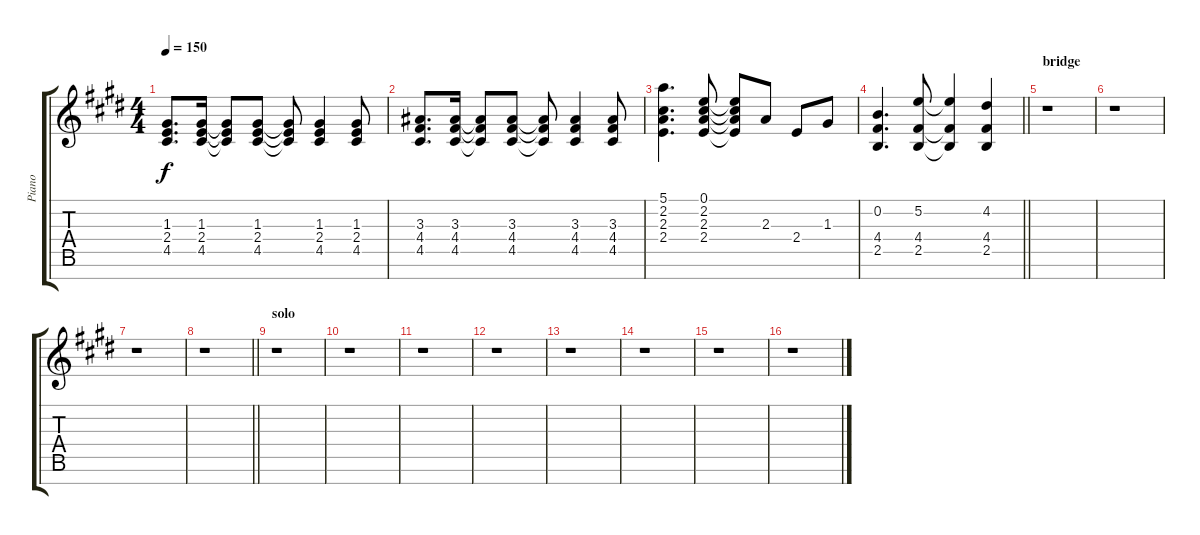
\track ("Piano" "Piano") {instrument acousticgrandpiano}
\staff {score tabs}
\tuning (E5 B4 G4 D4 A3 E3 B2) {hide}
\ts (4 4)
\tempo 150
\clef g2
\ks e
(1.3 2.4 4.5).8{d dy f} (1.3 2.4 4.5).16 (1.3{t} 2.4{t} 4.5{t}).8 (1.3 2.4 4.5).8 (1.3{t} 2.4{t} 4.5{t}).8 (1.3 2.4 4.5).4 (1.3 2.4 4.5).8 |
(3.3 4.4 4.5).8{d} (3.3 4.4 4.5).16 (3.3{t} 4.4{t} 4.5{t}).8 (3.3 4.4 4.5).8 (3.3{t} 4.4{t} 4.5{t}).8 (3.3 4.4 4.5).4 (3.3 4.4 4.5).8 |
(5.1 2.2 2.3 2.4).4{d} (0.1 2.2 2.3 2.4).8 (0.1{t} 2.2{t} 2.3{t} 2.4{t}).8 2.3.8 2.4.8 1.3.8 |
\barLineRight lightlight
(0.2 4.4 2.5).4{d} (5.2 4.4 2.5).8 (5.2{t} 4.4{t} 2.5{t}).4 (4.2 4.4 2.5).4 |
\section ("" "bridge")
r.1 |
r.1 |
r.1 |
\barLineRight lightlight
r.1 |
\section ("" "solo")
r.1 |
r.1 |
r.1 |
r.1 |
r.1 |
r.1 |
r.1 |
r.1
